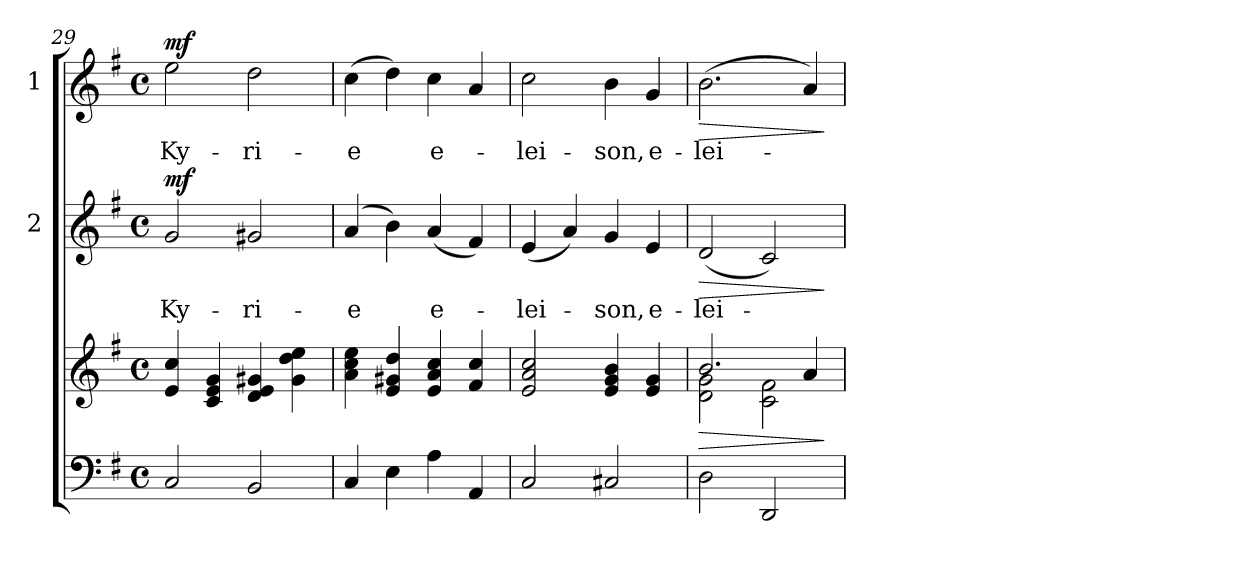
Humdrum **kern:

**kern	**kern	**dynam	**kern	**text	**dynam	**kern	**text	**dynam
*part3	*part3	*part3	*part2	*part2	*part2	*part1	*part1	*part1
*staff4	*staff3	*staff3/4	*staff2	*staff2	*staff2	*staff1	*staff1	*staff1
*	*	*	*I"2	*	*	*I"1	*	*
!!LO:LB:g=z
*clefF4	*clefG2	*	*clefG2	*	*	*clefG2	*	*
*	*	*	*ITrd7c12	*	*	*ITrd7c12	*	*
*k[f#]	*k[f#]	*	*k[f#]	*	*	*k[f#]	*	*
*G:	*G:	*	*G:	*	*	*G:	*	*
*M4/4	*M4/4	*	*M4/4	*	*	*M4/4	*	*
*met(c)	*met(c)	*	*met(c)	*	*	*met(c)	*	*
=29	=29	=29	=29	=29	=29	=29	=29	=29
!	!	!	!	!LO:LY:b	!LO:DY:a	!	!LO:LY:b	!LO:DY:a
2C/	4e/ 4cc/	.	2G/	Ky-	mf	2e\	Ky-	mf
.	4c/ 4e/ 4g/	.	.	.	.	.	.	.
!	!	!	!	!LO:LY:b	!	!	!LO:LY:b	!
2BB/	4d/ 4e/ 4g#X/	.	2G#X/	-ri-	.	2d\	-ri-	.
.	4g#\ 4dd\ 4ee\	.	.	.	.	.	.	.
=30	=30	=30	=30	=30	=30	=30	=30	=30
!	!	!	!	!LO:LY:b	!	!	!LO:LY:b	!
4C/	4a\ 4cc\ 4ee\	.	(4A/	-e	.	(>4c\	-e	.
4E\	4e/ 4g#X/ 4dd/	.	4B\)	.	.	4d\)	.	.
!	!	!	!	!LO:LY:b	!	!	!LO:LY:b	!
4A\	4e/ 4a/ 4cc/	.	(<4A/	e-	.	4c\	e-	.
4AA/	4f#/ 4cc/	.	4F#/)	.	.	4A/	.	.
=31	=31	=31	=31	=31	=31	=31	=31	=31
!	!	!	!	!LO:LY:b	!	!	!LO:LY:b	!
2C/	2e/ 2a/ 2cc/	.	(<4E/	-lei-	.	2c\	-lei-	.
.	.	.	4A/)	.	.	.	.	.
!	!	!	!	!LO:LY:b	!	!	!LO:LY:b	!
2C#X/	4e/ 4g/ 4b/	.	4G/	-son,	.	4B\	-son,	.
!	!	!	!	!LO:LY:b	!	!	!LO:LY:b	!
.	4e/ 4g/	.	4E/	e-	.	4G/	e-	.
=32	=32	=32	=32	=32	=32	=32	=32	=32
!	!	!LO:HP:b	!	!LO:LY:b	!LO:HP:b	!	!LO:LY:b	!LO:HP:b
*	*^	*	*	*	*	*	*	*
2D\	2.b/	2d\ 2g\	>	(<2D/	-lei-	>	(>2.B\	-lei-	>
2DD/	.	2c\ 2f#\	.	2C/)	.	.	.	.	.
.	4a/	.	.	.	.	.	4A/)	.	.
*	*v	*v	*	*	*	*	*	*	*
.	.	]	.	.	]	.	.	]
=	=	=	=	=	=	=	=	=
*-	*-	*-	*-	*-	*-	*-	*-	*-
